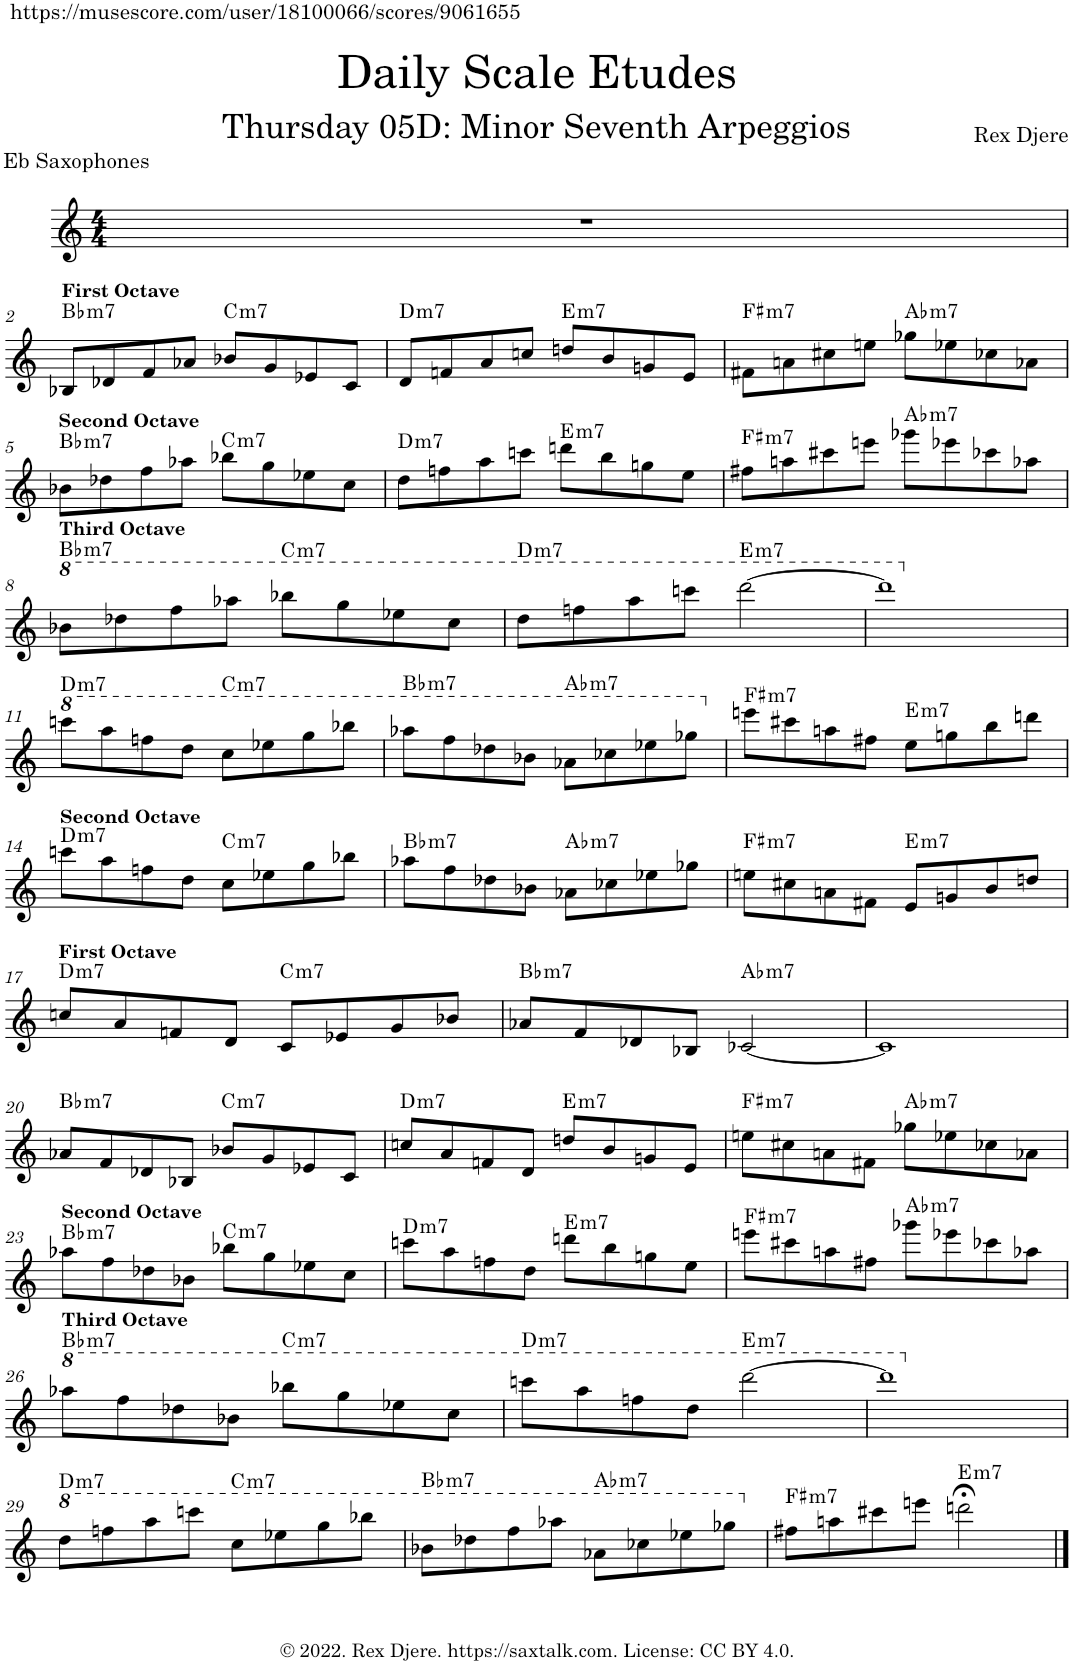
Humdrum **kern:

**kern	**harte
*part1	*part1
*staff1	*
*I"Alto Saxophone	*
*I'A. Sax.	*
*clefG2	*
*Trd5c9	*
*k[]	*
*M4/4	*
=1	=1
1r	.
!!LO:LB:g=z
=2	=2
!LO:TX:a:B:t=First Octave	!LO:H:kt=m7
8B-X/L	Bb:min7
8d-X/	.
8f/	.
8a-X/J	.
!	!LO:H:kt=m7
8b-X/L	C:min7
8g/	.
8e-X/	.
8c/J	.
=3	=3
!	!LO:H:kt=m7
8d/L	D:min7
8fn/	.
8a/	.
8ccn/J	.
!	!LO:H:kt=m7
8ddn/L	E:min7
8b/	.
8gn/	.
8e/J	.
=4	=4
!	!LO:H:kt=m7
8f#X\L	F#:min7
8an\	.
8cc#X\	.
8een\J	.
!	!LO:H:kt=m7
8gg-X\L	Ab:min7
8ee-X\	.
8cc-X\	.
8a-X\J	.
!!LO:LB:g=z
=5	=5
!LO:TX:a:B:t=Second Octave	!LO:H:kt=m7
8b-X\L	Bb:min7
8dd-X\	.
8ff\	.
8aa-X\J	.
!	!LO:H:kt=m7
8bb-X\L	C:min7
8gg\	.
8ee-X\	.
8cc\J	.
=6	=6
!	!LO:H:kt=m7
8dd\L	D:min7
8ffn\	.
8aa\	.
8cccn\J	.
!	!LO:H:kt=m7
8dddn\L	E:min7
8bb\	.
8ggn\	.
8ee\J	.
=7	=7
!	!LO:H:kt=m7
8ff#X\L	F#:min7
8aan\	.
8ccc#X\	.
8eeen\J	.
!	!LO:H:kt=m7
8ggg-X\L	Ab:min7
8eee-X\	.
8ccc-X\	.
8aa-X\J	.
!!LO:LB:g=z
=8	=8
*8va	*
!LO:TX:a:B:t=Third Octave	!LO:H:kt=m7
8bb-X\L	Bb:min7
8ddd-X\	.
8fff\	.
8aaa-X\J	.
!	!LO:H:kt=m7
8bbb-X\L	C:min7
8ggg\	.
8eee-X\	.
8ccc\J	.
=9	=9
!	!LO:H:kt=m7
8ddd\L	D:min7
8fffn\	.
8aaa\	.
8ccccn\J	.
!	!LO:H:kt=m7
[2dddd\	E:min7
=10	=10
1dddd]	.
!!LO:LB:g=z
=11	=11
*X8va	*
*8va	*
!	!LO:H:kt=m7
8ccccn\L	D:min7
8aaa\	.
8fffn\	.
8ddd\J	.
!	!LO:H:kt=m7
8ccc\L	C:min7
8eee-X\	.
8ggg\	.
8bbb-X\J	.
=12	=12
!	!LO:H:kt=m7
8aaa-X\L	Bb:min7
8fff\	.
8ddd-X\	.
8bb-X\J	.
!	!LO:H:kt=m7
8aa-X\L	Ab:min7
8ccc-X\	.
8eee-X\	.
8ggg-X\J	.
=13	=13
*X8va	*
!	!LO:H:kt=m7
8eeen\L	F#:min7
8ccc#X\	.
8aan\	.
8ff#X\J	.
!	!LO:H:kt=m7
8ee\L	E:min7
8ggn\	.
8bb\	.
8dddn\J	.
!!LO:LB:g=z
=14	=14
!LO:TX:a:B:t=Second Octave	!LO:H:kt=m7
8cccn\L	D:min7
8aa\	.
8ffn\	.
8dd\J	.
!	!LO:H:kt=m7
8cc\L	C:min7
8ee-X\	.
8gg\	.
8bb-X\J	.
=15	=15
!	!LO:H:kt=m7
8aa-X\L	Bb:min7
8ff\	.
8dd-X\	.
8b-X\J	.
!	!LO:H:kt=m7
8a-X\L	Ab:min7
8cc-X\	.
8ee-X\	.
8gg-X\J	.
=16	=16
!	!LO:H:kt=m7
8een\L	F#:min7
8cc#X\	.
8an\	.
8f#X\J	.
!	!LO:H:kt=m7
8e/L	E:min7
8gn/	.
8b/	.
8ddn/J	.
!!LO:LB:g=z
=17	=17
!LO:TX:a:B:t=First Octave	!LO:H:kt=m7
8ccn/L	D:min7
8a/	.
8fn/	.
8d/J	.
!	!LO:H:kt=m7
8c/L	C:min7
8e-X/	.
8g/	.
8b-X/J	.
=18	=18
!	!LO:H:kt=m7
8a-X/L	Bb:min7
8f/	.
8d-X/	.
8B-X/J	.
!	!LO:H:kt=m7
[2c-X/	Ab:min7
=19	=19
1c-]	.
!!LO:LB:g=z
=20	=20
!	!LO:H:kt=m7
8a-X/L	Bb:min7
8f/	.
8d-X/	.
8B-X/J	.
!	!LO:H:kt=m7
8b-X/L	C:min7
8g/	.
8e-X/	.
8c/J	.
=21	=21
!	!LO:H:kt=m7
8ccn/L	D:min7
8a/	.
8fn/	.
8d/J	.
!	!LO:H:kt=m7
8ddn/L	E:min7
8b/	.
8gn/	.
8e/J	.
=22	=22
!	!LO:H:kt=m7
8een\L	F#:min7
8cc#X\	.
8an\	.
8f#X\J	.
!	!LO:H:kt=m7
8gg-X\L	Ab:min7
8ee-X\	.
8cc-X\	.
8a-X\J	.
!!LO:LB:g=z
=23	=23
!LO:TX:a:B:t=Second Octave	!LO:H:kt=m7
8aa-X\L	Bb:min7
8ff\	.
8dd-X\	.
8b-X\J	.
!	!LO:H:kt=m7
8bb-X\L	C:min7
8gg\	.
8ee-X\	.
8cc\J	.
=24	=24
!	!LO:H:kt=m7
8cccn\L	D:min7
8aa\	.
8ffn\	.
8dd\J	.
!	!LO:H:kt=m7
8dddn\L	E:min7
8bb\	.
8ggn\	.
8ee\J	.
=25	=25
!	!LO:H:kt=m7
8eeen\L	F#:min7
8ccc#X\	.
8aan\	.
8ff#X\J	.
!	!LO:H:kt=m7
8ggg-X\L	Ab:min7
8eee-X\	.
8ccc-X\	.
8aa-X\J	.
!!LO:LB:g=z
=26	=26
*8va	*
!LO:TX:a:B:t=Third Octave	!LO:H:kt=m7
8aaa-X\L	Bb:min7
8fff\	.
8ddd-X\	.
8bb-X\J	.
!	!LO:H:kt=m7
8bbb-X\L	C:min7
8ggg\	.
8eee-X\	.
8ccc\J	.
=27	=27
!	!LO:H:kt=m7
8ccccn\L	D:min7
8aaa\	.
8fffn\	.
8ddd\J	.
!	!LO:H:kt=m7
[2dddd\	E:min7
=28	=28
1dddd]	.
!!LO:LB:g=z
=29	=29
*X8va	*
*8va	*
!	!LO:H:kt=m7
8ddd\L	D:min7
8fffn\	.
8aaa\	.
8ccccn\J	.
!	!LO:H:kt=m7
8ccc\L	C:min7
8eee-X\	.
8ggg\	.
8bbb-X\J	.
=30	=30
!	!LO:H:kt=m7
8bb-X\L	Bb:min7
8ddd-X\	.
8fff\	.
8aaa-X\J	.
!	!LO:H:kt=m7
8aa-X\L	Ab:min7
8ccc-X\	.
8eee-X\	.
8ggg-X\J	.
=31	=31
*X8va	*
!	!LO:H:kt=m7
8ff#X\L	F#:min7
8aan\	.
8ccc#X\	.
8eeen\J	.
!	!LO:H:kt=m7
2dddn;<\	E:min7
==	==
*-	*-
